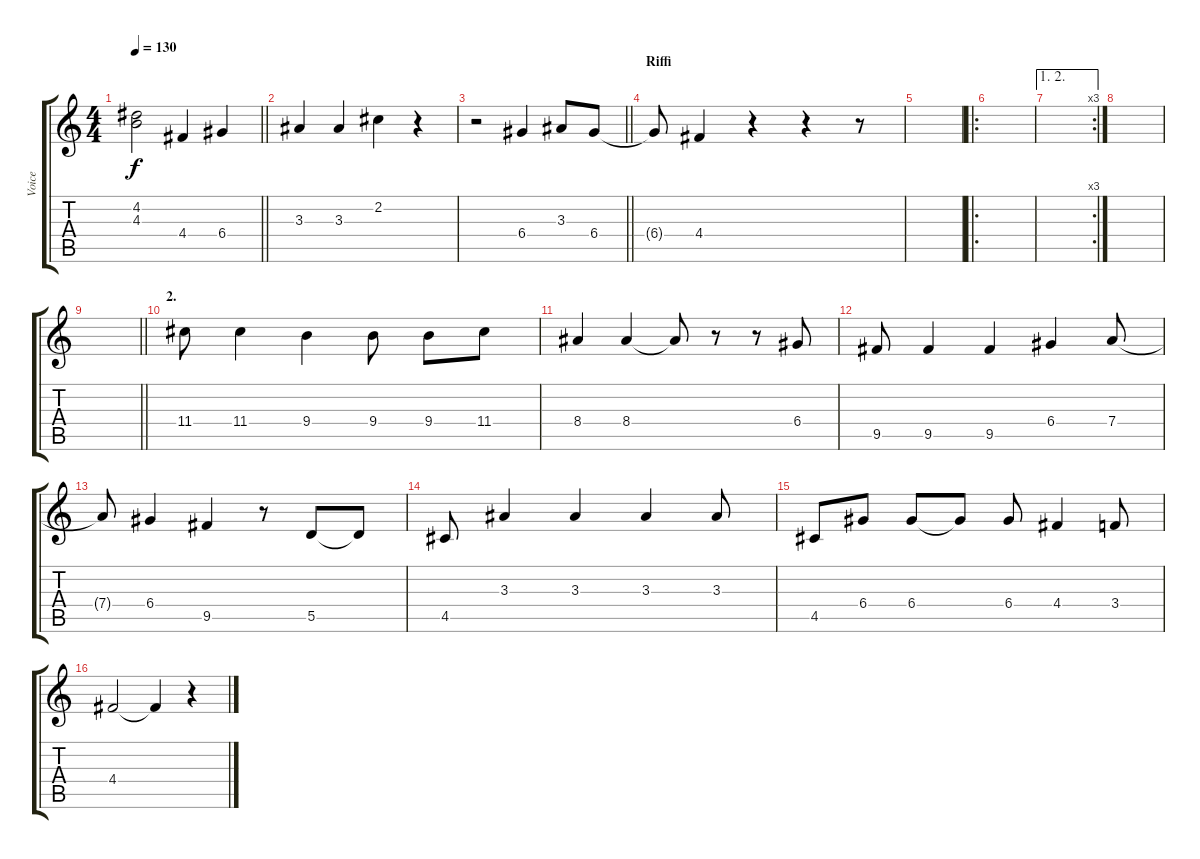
\track ("Voice" "Voice") {instrument electricguitarjazz}
\staff {score tabs}
\tuning (E4 B3 G3 D3 A2 E2) {hide}
\ts (4 4)
\tempo 130
\clef g2
\barLineRight lightlight
\ks c
(4.2{t} 4.3{t}).2{dy f} 4.4.4 6.4.4 |
3.3.4 3.3.4 2.2.4 r.4 |
\barLineRight lightlight
r.2 6.4.4 3.3.8 6.4.8 |
\section ("" "Riffi")
6.4{t}.8 4.4.4 r.4 r.4 r.8 |
|
\ro
|
\ae (1 2)
\rc 3
|
|
\barLineRight lightlight
|
\section ("" "2.")
11.4.8 11.4.4 9.4.4 9.4.8 9.4.8 11.4.8 |
8.4.4 8.4.4 8.4{t}.8 r.8 r.8 6.4.8 |
9.5.8 9.5.4 9.5.4 6.4.4 7.4.8 |
7.4{t}.8 6.4.4 9.5.4 r.8 5.5.8 5.5{t}.8 |
4.5.8 3.3.4 3.3.4 3.3.4 3.3.8 |
4.5.8 6.4.8 6.4.8 6.4{t}.8 6.4.8 4.4.4 3.4.8 |
4.4.2 4.4{t}.4 r.4
